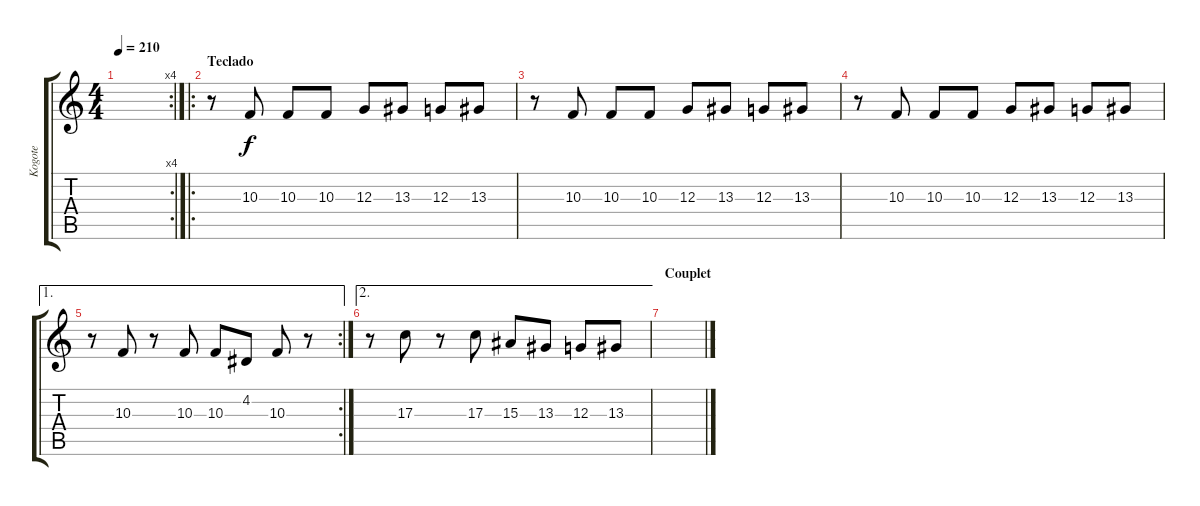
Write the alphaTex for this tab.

\track ("Kogote" "Kogote") {instrument brasssection}
\staff {score tabs}
\tuning (E4 B3 G3 D3 A2 E2) {hide}
\rc 4
\ts (4 4)
\tempo 210
\clef g2
\ks c
|
\ro
\section ("" "Teclado")
r.8 10.3.8 10.3.8 10.3.8 12.3.8 13.3.8 12.3.8 13.3.8 |
r.8 10.3.8 10.3.8 10.3.8 12.3.8 13.3.8 12.3.8 13.3.8 |
r.8 10.3.8 10.3.8 10.3.8 12.3.8 13.3.8 12.3.8 13.3.8 |
\ae 1
\rc 2
r.8 10.3.8 r.8 10.3.8 10.3.8 4.2.8 10.3.8 r.8 |
\ae 2
r.8 17.3.8 r.8 17.3.8 15.3.8 13.3.8 12.3.8 13.3.8 |
\section ("" "Couplet")
